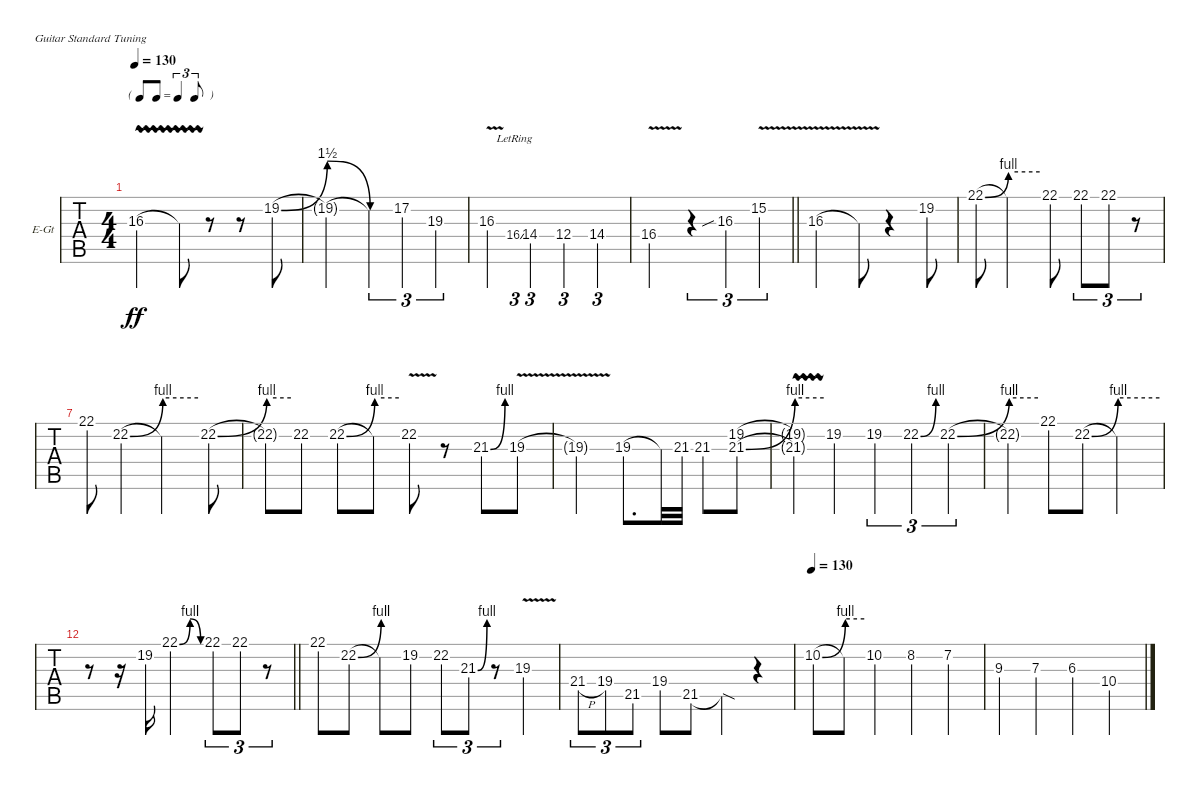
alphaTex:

\bracketExtendMode nobrackets
\firstSystemTrackNameOrientation horizontal
\otherSystemsTrackNameOrientation horizontal
\defaultBarNumberDisplay FirstOfSystem
\track ("Live Version" "E-Gt") {instrument electricguitarclean}
\staff {tabs}
\tuning (E4 B3 G3 D3 A2 E2)
\ts (4 4)
\tf triplet8th
\tempo 130
\clef g2
\ks d
16.3{vw}.2{lyrics (0 "") lyrics (1 "") lyrics (2 "") lyrics (3 "") lyrics (4 "") dy ff} 16.3{t}.8{lyrics (0 "") lyrics (1 "") lyrics (2 "") lyrics (3 "") lyrics (4 "")} r.8 r.8 19.2{be (bend 0 0 41.4 6)}.8{lyrics (0 "") lyrics (1 "") lyrics (2 "") lyrics (3 "") lyrics (4 "")} |
19.2{be (release 34.8 6 59.4 0) t}.2{lyrics (0 "") lyrics (1 "") lyrics (2 "") lyrics (3 "") lyrics (4 "")} 19.2{be (hold 0 0 60 0) t}.4{tu (3 2) lyrics (0 "") lyrics (1 "") lyrics (2 "") lyrics (3 "") lyrics (4 "")} 17.2.4{tu (3 2) lyrics (0 "") lyrics (1 "") lyrics (2 "") lyrics (3 "") lyrics (4 "")} 19.3.4{tu (3 2) lyrics (0 "") lyrics (1 "") lyrics (2 "") lyrics (3 "") lyrics (4 "")} |
16.3{v}.2{lyrics (0 "") lyrics (1 "") lyrics (2 "") lyrics (3 "") lyrics (4 "")} 16.4{ss lr}.8{tu (3 2) lyrics (0 "") lyrics (1 "") lyrics (2 "") lyrics (3 "") lyrics (4 "") gr} 14.4.4{tu (3 2) lyrics (0 "") lyrics (1 "") lyrics (2 "") lyrics (3 "") lyrics (4 "")} 12.4.4{tu (3 2) lyrics (0 "") lyrics (1 "") lyrics (2 "") lyrics (3 "") lyrics (4 "")} 14.4.4{tu (3 2) lyrics (0 "") lyrics (1 "") lyrics (2 "") lyrics (3 "") lyrics (4 "")} |
\barLineRight lightlight
16.4{v}.2{lyrics (0 "") lyrics (1 "") lyrics (2 "") lyrics (3 "") lyrics (4 "")} r.4{tu (3 2)} 16.3{sib}.4{tu (3 2) lyrics (0 "") lyrics (1 "") lyrics (2 "") lyrics (3 "") lyrics (4 "")} 15.2{v}.4{tu (3 2) lyrics (0 "") lyrics (1 "") lyrics (2 "") lyrics (3 "") lyrics (4 "")} |
16.3{v}.2{lyrics (0 "") lyrics (1 "") lyrics (2 "") lyrics (3 "") lyrics (4 "")} 16.3{v t}.8{lyrics (0 "") lyrics (1 "") lyrics (2 "") lyrics (3 "") lyrics (4 "")} r.4 19.2.8{lyrics (0 "") lyrics (1 "") lyrics (2 "") lyrics (3 "") lyrics (4 "")} |
22.1{be (bend 0 0 60 4)}.8{lyrics (0 "") lyrics (1 "") lyrics (2 "") lyrics (3 "") lyrics (4 "")} 22.1{be (hold 0 4 60 4) t}.2{lyrics (0 "") lyrics (1 "") lyrics (2 "") lyrics (3 "") lyrics (4 "")} 22.1.8{lyrics (0 "") lyrics (1 "") lyrics (2 "") lyrics (3 "") lyrics (4 "")} 22.1.8{tu (3 2) lyrics (0 "") lyrics (1 "") lyrics (2 "") lyrics (3 "") lyrics (4 "")} 22.1.8{tu (3 2) lyrics (0 "") lyrics (1 "") lyrics (2 "") lyrics (3 "") lyrics (4 "")} r.8{tu (3 2)} |
22.1.8{lyrics (0 "") lyrics (1 "") lyrics (2 "") lyrics (3 "") lyrics (4 "")} 22.2{be (bend 0 0 60 4)}.4{lyrics (0 "") lyrics (1 "") lyrics (2 "") lyrics (3 "") lyrics (4 "")} 22.2{be (hold 0 4 60 4) t}.2{lyrics (0 "") lyrics (1 "") lyrics (2 "") lyrics (3 "") lyrics (4 "")} 22.2{be (bend 0 0 60 4)}.8{lyrics (0 "") lyrics (1 "") lyrics (2 "") lyrics (3 "") lyrics (4 "")} |
22.2{be (hold 0 4 60 4) t}.8{lyrics (0 "") lyrics (1 "") lyrics (2 "") lyrics (3 "") lyrics (4 "")} 22.2.8{lyrics (0 "") lyrics (1 "") lyrics (2 "") lyrics (3 "") lyrics (4 "")} 22.2{be (bend 0 0 60 4)}.8{lyrics (0 "") lyrics (1 "") lyrics (2 "") lyrics (3 "") lyrics (4 "")} 22.2{be (hold 0 4 60 4) t}.8{lyrics (0 "") lyrics (1 "") lyrics (2 "") lyrics (3 "") lyrics (4 "")} 22.2{v}.8{lyrics (0 "") lyrics (1 "") lyrics (2 "") lyrics (3 "") lyrics (4 "")} r.8 21.3{be (bend 0 0 60 4)}.8{lyrics (0 "") lyrics (1 "") lyrics (2 "") lyrics (3 "") lyrics (4 "")} 19.3{v}.8{lyrics (0 "") lyrics (1 "") lyrics (2 "") lyrics (3 "") lyrics (4 "")} |
19.3{v t}.2{lyrics (0 "") lyrics (1 "") lyrics (2 "") lyrics (3 "") lyrics (4 "")} 19.3.8{d lyrics (0 "") lyrics (1 "") lyrics (2 "") lyrics (3 "") lyrics (4 "")} 19.3{t}.32{lyrics (0 "") lyrics (1 "") lyrics (2 "") lyrics (3 "") lyrics (4 "")} 21.3.32{lyrics (0 "") lyrics (1 "") lyrics (2 "") lyrics (3 "") lyrics (4 "")} 21.3.8{lyrics (0 "") lyrics (1 "") lyrics (2 "") lyrics (3 "") lyrics (4 "")} (19.2 21.3{be (bend 0 0 60 4)}).8{lyrics (0 "") lyrics (1 "") lyrics (2 "") lyrics (3 "") lyrics (4 "")} |
(19.2{t} 21.3{be (hold 0 4 60 4) vw t}).4{lyrics (0 "") lyrics (1 "") lyrics (2 "") lyrics (3 "") lyrics (4 "")} 19.2.4{lyrics (0 "") lyrics (1 "") lyrics (2 "") lyrics (3 "") lyrics (4 "")} 19.2.4{tu (3 2) lyrics (0 "") lyrics (1 "") lyrics (2 "") lyrics (3 "") lyrics (4 "")} 22.2{be (bend 0 0 60 4)}.4{tu (3 2) lyrics (0 "") lyrics (1 "") lyrics (2 "") lyrics (3 "") lyrics (4 "")} 22.2{be (bend 0 0 60 4)}.4{tu (3 2) lyrics (0 "") lyrics (1 "") lyrics (2 "") lyrics (3 "") lyrics (4 "")} |
22.2{be (hold 0 4 60 4) t}.4{lyrics (0 "") lyrics (1 "") lyrics (2 "") lyrics (3 "") lyrics (4 "")} 22.1.8{lyrics (0 "") lyrics (1 "") lyrics (2 "") lyrics (3 "") lyrics (4 "")} 22.2{be (bend 0 0 60 4)}.8{lyrics (0 "") lyrics (1 "") lyrics (2 "") lyrics (3 "") lyrics (4 "")} 22.2{be (hold 0 4 60 4) t}.2{lyrics (0 "") lyrics (1 "") lyrics (2 "") lyrics (3 "") lyrics (4 "")} |
\barLineRight lightlight
r.8 r.16 19.2.16{lyrics (0 "") lyrics (1 "") lyrics (2 "") lyrics (3 "") lyrics (4 "")} 22.1{be (bendrelease 0 0 30 4 30 4 60 0)}.2{lyrics (0 "") lyrics (1 "") lyrics (2 "") lyrics (3 "") lyrics (4 "")} 22.1.8{tu (3 2) lyrics (0 "") lyrics (1 "") lyrics (2 "") lyrics (3 "") lyrics (4 "")} 22.1.8{tu (3 2) lyrics (0 "") lyrics (1 "") lyrics (2 "") lyrics (3 "") lyrics (4 "")} r.8{tu (3 2)} |
22.1.8{lyrics (0 "") lyrics (1 "") lyrics (2 "") lyrics (3 "") lyrics (4 "")} 22.2{be (bend 0 0 60 4)}.8{lyrics (0 "") lyrics (1 "") lyrics (2 "") lyrics (3 "") lyrics (4 "")} 22.2{be (hold 0 0 60 0) t}.8{lyrics (0 "") lyrics (1 "") lyrics (2 "") lyrics (3 "") lyrics (4 "")} 19.2.8{lyrics (0 "") lyrics (1 "") lyrics (2 "") lyrics (3 "") lyrics (4 "")} 22.2.8{tu (3 2) lyrics (0 "") lyrics (1 "") lyrics (2 "") lyrics (3 "") lyrics (4 "")} 21.3{be (bend 0 0 60 4)}.8{tu (3 2) lyrics (0 "") lyrics (1 "") lyrics (2 "") lyrics (3 "") lyrics (4 "")} r.8{tu (3 2)} 19.3{v}.4{lyrics (0 "") lyrics (1 "") lyrics (2 "") lyrics (3 "") lyrics (4 "")} |
21.4{h}.8{tu (3 2) lyrics (0 "") lyrics (1 "") lyrics (2 "") lyrics (3 "") lyrics (4 "")} 19.4.8{tu (3 2) lyrics (0 "") lyrics (1 "") lyrics (2 "") lyrics (3 "") lyrics (4 "")} 21.5.8{tu (3 2) lyrics (0 "") lyrics (1 "") lyrics (2 "") lyrics (3 "") lyrics (4 "")} 19.4.8{lyrics (0 "") lyrics (1 "") lyrics (2 "") lyrics (3 "") lyrics (4 "")} 21.5.8{lyrics (0 "") lyrics (1 "") lyrics (2 "") lyrics (3 "") lyrics (4 "")} 21.5{sod t}.4{lyrics (0 "") lyrics (1 "") lyrics (2 "") lyrics (3 "") lyrics (4 "")} r.4 |
\tempo 130
10.2{be (bend 0 0 60 4)}.8{lyrics (0 "") lyrics (1 "") lyrics (2 "") lyrics (3 "") lyrics (4 "")} 10.2{be (hold 0 4 60 4) t}.8{lyrics (0 "") lyrics (1 "") lyrics (2 "") lyrics (3 "") lyrics (4 "")} 10.2.4{lyrics (0 "") lyrics (1 "") lyrics (2 "") lyrics (3 "") lyrics (4 "")} 8.2.4{lyrics (0 "") lyrics (1 "") lyrics (2 "") lyrics (3 "") lyrics (4 "")} 7.2.4{lyrics (0 "") lyrics (1 "") lyrics (2 "") lyrics (3 "") lyrics (4 "")} |
9.3.4{lyrics (0 "") lyrics (1 "") lyrics (2 "") lyrics (3 "") lyrics (4 "")} 7.3.4{lyrics (0 "") lyrics (1 "") lyrics (2 "") lyrics (3 "") lyrics (4 "")} 6.3.4{lyrics (0 "") lyrics (1 "") lyrics (2 "") lyrics (3 "") lyrics (4 "")} 10.4.4{lyrics (0 "") lyrics (1 "") lyrics (2 "") lyrics (3 "") lyrics (4 "")}
